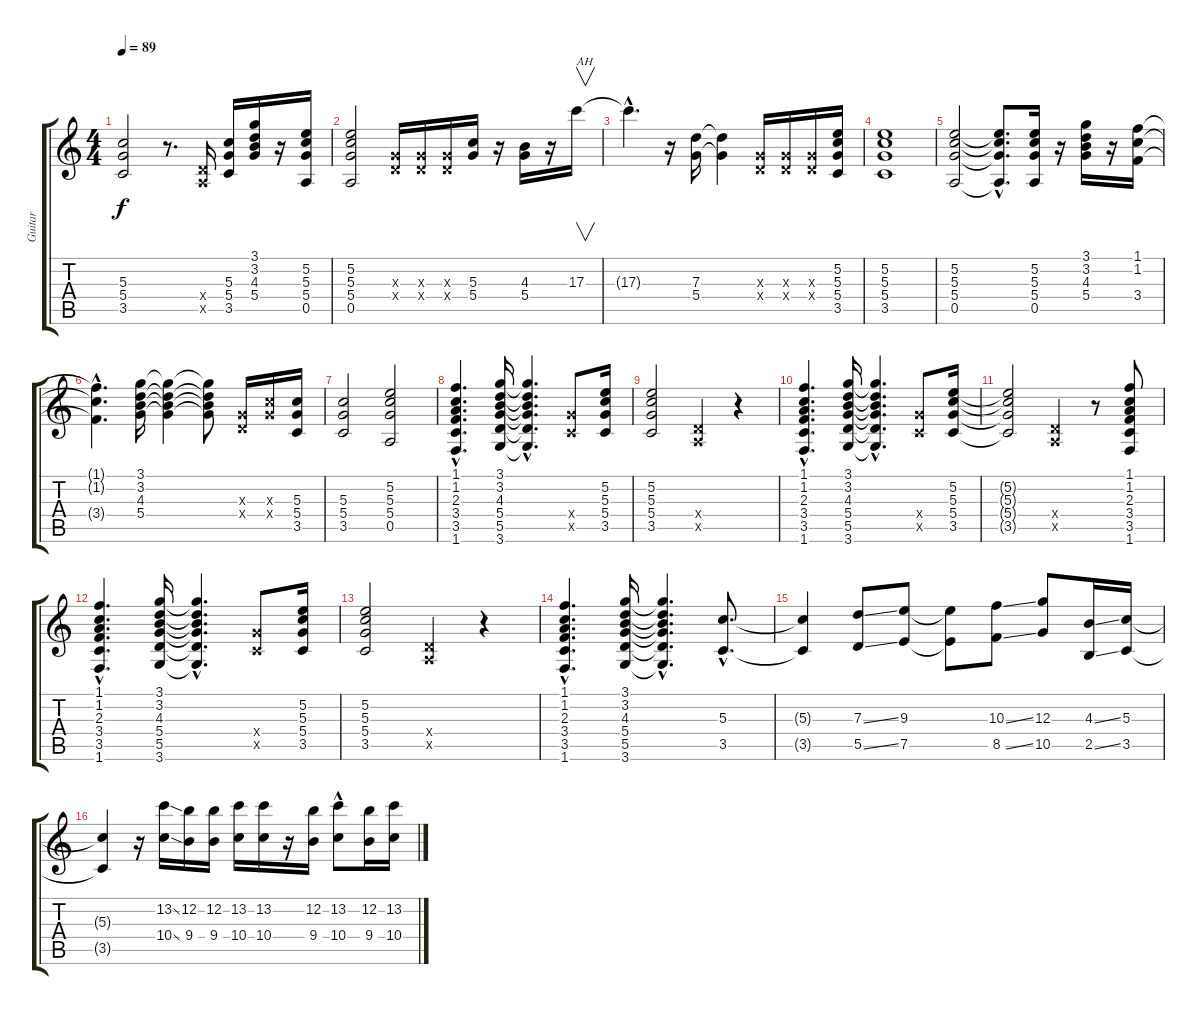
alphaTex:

\track ("Guitar" "Guitar") {instrument overdrivenguitar}
\staff {score tabs}
\tuning (E4 B3 G3 D3 A2 E2) {hide}
\ts (4 4)
\tempo 89
\clef g2
\ks c
(5.3 5.4 3.5).2{dy f volume 12} r.8{d} (0.4{x} 0.5{x}).16 (5.3 5.4 3.5).16 (3.1 3.2 4.3 5.4).16 r.16 (5.2 5.3 5.4 0.5).16 |
(5.2 5.3 5.4 0.5).2 (0.3{x} 0.4{x}).16 (0.3{x} 0.4{x}).16 (0.3{x} 0.4{x}).16 (5.3 5.4).16 r.16 (4.3 5.4).16 r.16 17.3.16{v txt "AH"} |
17.3{hac t}.4{d} r.16 (7.3 5.4).16 (7.3{t} 5.4{t}).4 (0.3{x} 0.4{x}).16 (0.3{x} 0.4{x}).16 (0.3{x} 0.4{x}).16 (5.2 5.3 5.4 3.5).16 |
(5.2 5.3 5.4 3.5).1 |
(5.2 5.3 5.4 0.5).2 (5.2{hac t} 5.3{hac t} 5.4{hac t} 0.5{hac t}).8{d} (5.2 5.3 5.4 0.5).16 r.16 (3.1 3.2 4.3 5.4).16 r.16 (1.1 1.2 3.4).16 |
(1.1{hac t} 1.2{hac t} 3.4{hac t}).4{d} (3.1 3.2 4.3 5.4).16 (3.1{t} 3.2{t} 4.3{t} 5.4{t}).4 (3.1{t} 3.2{t} 4.3{t} 5.4{t}).8 (0.3{x} 0.4{x}).16 (5.3{x} 5.4{x}).16 (5.3 5.4 3.5).16 |
(5.3 5.4 3.5).2 (5.2 5.3 5.4 0.5).2 |
(1.1{hac} 1.2{hac} 2.3{hac} 3.4{hac} 3.5{hac} 1.6{hac}).4{d} (3.1 3.2 4.3 5.4 5.5 3.6).16 (3.1{hac t} 3.2{hac t} 4.3{hac t} 5.4{hac t} 5.5{hac t} 3.6{hac t}).4{d} (5.4{x} 3.5{x}).8 (5.2 5.3 5.4 3.5).16 |
(5.2 5.3 5.4 3.5).2 (0.4{x} 0.5{x}).4 r.4 |
(1.1{hac} 1.2{hac} 2.3{hac} 3.4{hac} 3.5{hac} 1.6{hac}).4{d} (3.1 3.2 4.3 5.4 5.5 3.6).16 (3.1{hac t} 3.2{hac t} 4.3{hac t} 5.4{hac t} 5.5{hac t} 3.6{hac t}).4{d} (5.4{x} 3.5{x}).8 (5.2 5.3 5.4 3.5).16 |
(5.2{t} 5.3{t} 5.4{t} 3.5{t}).2 (0.4{x} 0.5{x}).4 r.8 (1.1 1.2 2.3 3.4 3.5 1.6).8 |
(1.1{hac} 1.2{hac} 2.3{hac} 3.4{hac} 3.5{hac} 1.6{hac}).4{d} (3.1 3.2 4.3 5.4 5.5 3.6).16 (3.1{hac t} 3.2{hac t} 4.3{hac t} 5.4{hac t} 5.5{hac t} 3.6{hac t}).4{d} (5.4{x} 3.5{x}).8 (5.2 5.3 5.4 3.5).16 |
(5.2 5.3 5.4 3.5).2 (0.4{x} 0.5{x}).4 r.4 |
(1.1{hac} 1.2{hac} 2.3{hac} 3.4{hac} 3.5{hac} 1.6{hac}).4{d} (3.1 3.2 4.3 5.4 5.5 3.6).16 (3.1{hac t} 3.2{hac t} 4.3{hac t} 5.4{hac t} 5.5{hac t} 3.6{hac t}).4{d} (5.3{hac} 3.5{hac}).8{d} |
(5.3{t} 3.5{t}).4{volume 0} (7.3{ss} 5.5{ss}).8 (9.3 7.5).8 (9.3{t} 7.5{t}).8 (10.3{ss} 8.5{ss}).8 (12.3 10.5).8 (4.3{ss} 2.5{ss}).16 (5.3 3.5).16 |
(5.3{t} 3.5{t}).4 r.16 (13.2{ss} 10.4{ss}).16 (12.2 9.4).16 (12.2 9.4).16 (13.2 10.4).16 (13.2 10.4).16 r.16 (12.2 9.4).16 (13.2{hac} 10.4).8 (12.2 9.4).16 (13.2 10.4).16
